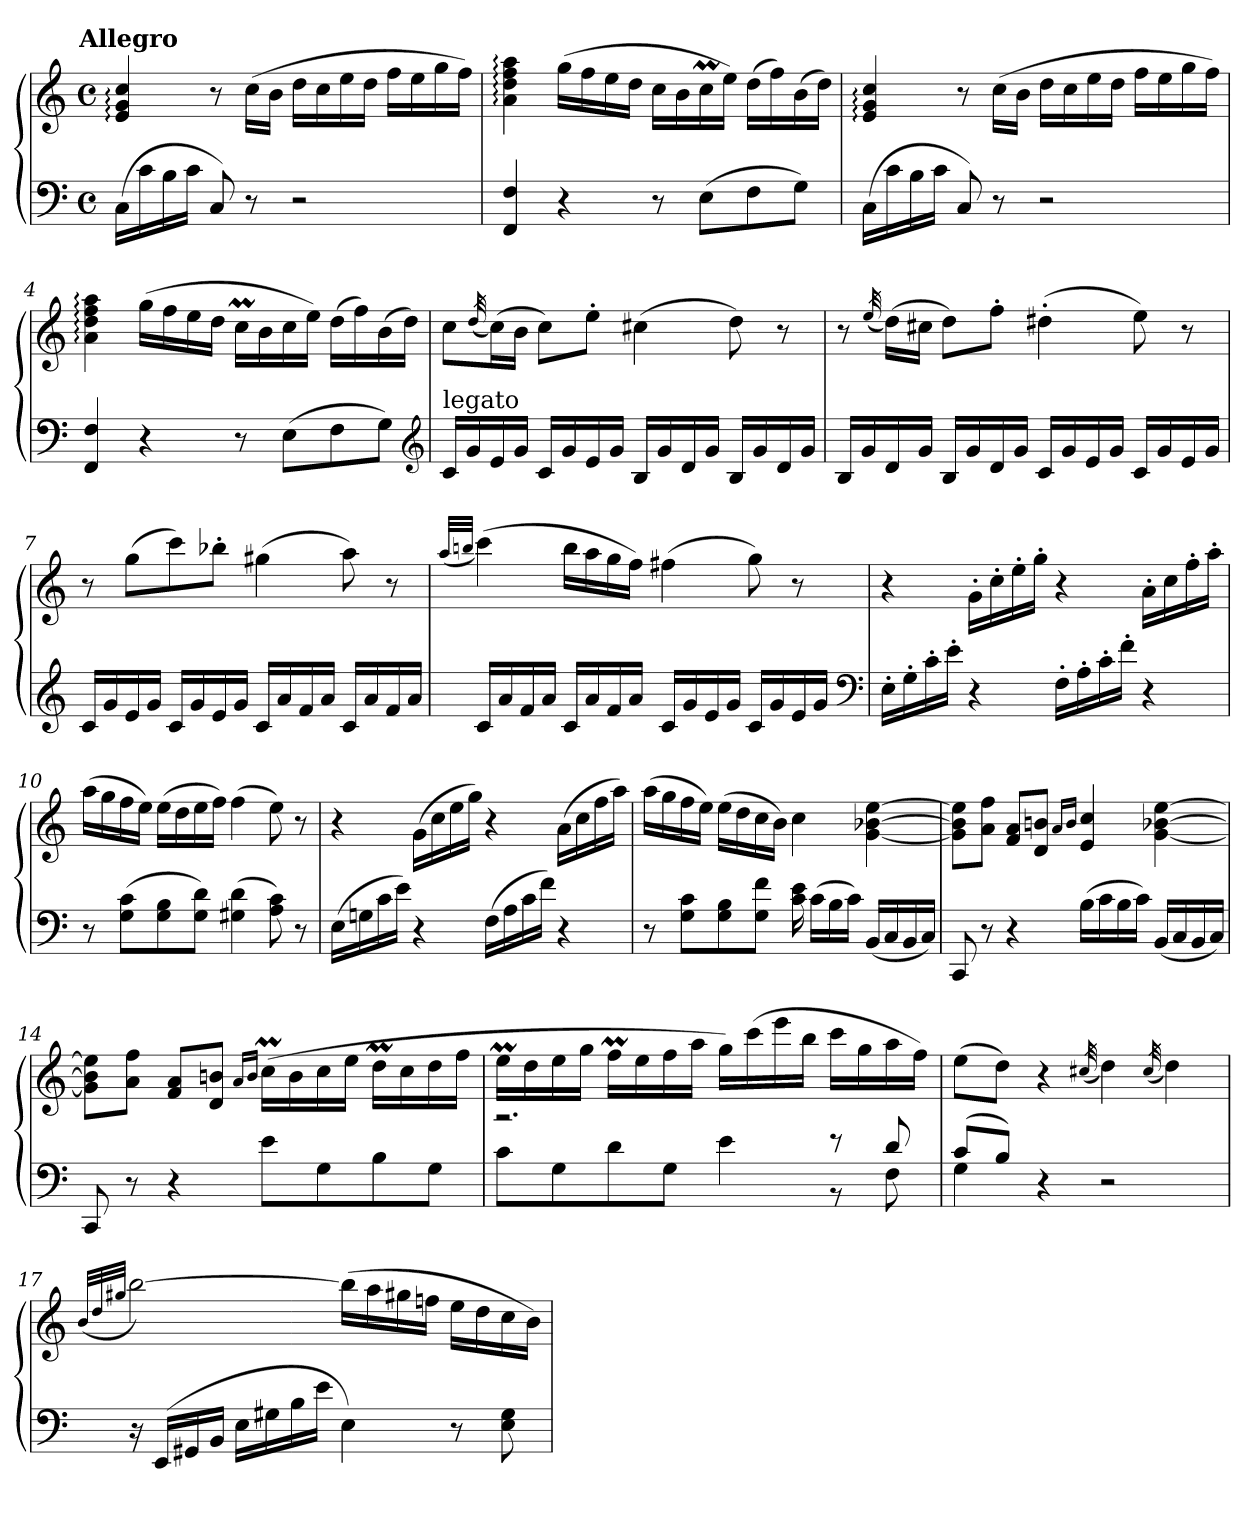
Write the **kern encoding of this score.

**kern	**kern
*part1	*part1
*staff2	*staff1
*clefF4	*clefG2
*k[]	*k[]
*C:	*C:
!!LO:TX:omd:t=Allegro
*M4/4	*M4/4
*met(c)	*met(c)
*MM120	*MM120
=1	=1
(16C\LL	4e:/ 4g:/ 4cc:/
16c\	.
16B\	.
16c\JJ	.
8C/)	8r
8r	(16cc\LL
.	16b\JJ
2r	16dd\LL
.	16cc\
.	16ee\
.	16dd\JJ
.	16ff\LL
.	16ee\
.	16gg\
.	16ff\JJ)
=2	=2
4FF/ 4F/	4a:\ 4dd:\ 4ff:\ 4aa:\
4r	(16gg\LL
.	16ff\
.	16ee\
.	16dd\JJ
8r	16cc\LL
.	16b\
(8E\L	16ccM\
.	16ee\JJ)
8F\	(16dd\LL
.	16ff\)
8G\J)	(16b\
.	16dd\JJ)
=3	=3
(16C\LL	4e:/ 4g:/ 4cc:/
16c\	.
16B\	.
16c\JJ	.
8C/)	8r
8r	(16cc\LL
.	16b\JJ
2r	16dd\LL
.	16cc\
.	16ee\
.	16dd\JJ
.	16ff\LL
.	16ee\
.	16gg\
.	16ff\JJ)
=4	=4
4FF/ 4F/	4a:\ 4dd:\ 4ff:\ 4aa:\
4r	(16gg\LL
.	16ff\
.	16ee\
.	16dd\JJ
8r	16ccM\LL
.	16b\
(8E\L	16cc\
.	16ee\JJ)
8F\	(16dd\LL
.	16ff\)
8G\J)	(16b\
.	16dd\JJ)
*clefG2	*
=5	=5
!LO:TX:a:t=legato	!
16c/LL	8cc\L
16g/	.
.	(32qdd/
16e/	(16cc\L)
16g/JJ	16b\JJ
16c/LL	8cc\L)
16g/	.
16e/	8ee'\J
16g/JJ	.
16B/LL	(4cc#X\
16g/	.
16d/	.
16g/JJ	.
16B/LL	8dd\)
16g/	.
16d/	8r
16g/JJ	.
=6	=6
16B/LL	8r
16g/	.
.	(32qee/
16d/	(16dd\LL)
16g/JJ	16cc#X\JJ
16B/LL	8dd\L)
16g/	.
16d/	8ff'\J
16g/JJ	.
16c/LL	(4dd#X'\
16g/	.
16e/	.
16g/JJ	.
16c/LL	8ee\)
16g/	.
16e/	8r
16g/JJ	.
=7	=7
16c/LL	8r
16g/	.
16e/	(8gg\L
16g/JJ	.
16c/LL	8ccc\)
16g/	.
16e/	8bb-X'\J
16g/JJ	.
16c/LL	(4gg#X\
16a/	.
16f/	.
16a/JJ	.
16c/LL	8aa\)
16a/	.
16f/	8r
16a/JJ	.
=8	=8
.	(32qaa/LLL
.	32qbbn/JJJ
16c/LL	(4ccc\)
16a/	.
16f/	.
16a/JJ	.
16c/LL	16bb\LL
16a/	16aa\
16f/	16gg\
16a/JJ	16ff\JJ)
16c/LL	(4ff#X\
16g/	.
16e/	.
16g/JJ	.
16c/LL	8gg\)
16g/	.
16e/	8r
16g/JJ	.
*clefF4	*
=9	=9
16E'\LL	4r
16G'\	.
16c'\	.
16e'\JJ	.
4r	16g'\LL
.	16cc'\
.	16ee'\
.	16gg'\JJ
16F'\LL	4r
16A'\	.
16c'\	.
16f'\JJ	.
4r	16a'\LL
.	16cc\
.	16ff'\
.	16aa'\JJ
=10	=10
8r	(16aa\LL
.	16gg\
(8G\ 8c\L	16ff\
.	16ee\JJ)
8G\ 8B\	(16ee\LL
.	16dd\
8G\ 8d\J)	16ee\
.	16ff\JJ)
(4G#X\ 4d\	(4ff\
8A\ 8c\)	8ee\)
8r	8r
=11	=11
(16E\LL	4r
16Gn\	.
16c\	.
16e\JJ)	.
4r	(16g\LL
.	16cc\
.	16ee\
.	16gg\JJ)
(16F\LL	4r
16A\	.
16c\	.
16f\JJ)	.
4r	(16a\LL
.	16cc\
.	16ff\
.	16aa\JJ)
=12	=12
8r	(16aa\LL
.	16gg\
8G\ 8c\L	16ff\
.	16ee\JJ)
8G\ 8B\	(16ee\LL
.	16dd\
8G\ 8f\J	16cc\
.	16b\JJ)
16c\ 16e\	4cc\
(16c\LL	.
16B\	.
16c\JJ)	.
(16BB/LL	[4g\ [4b-X\ [4ee\
16C/	.
16BB/	.
16C/JJ)	.
=13	=13
8CC/	8g]\ 8b-]\ 8ee]\L
8r	8a\ 8ff\J
4r	8f/ 8a/L
.	8d/ 8bn/J
.	16qa/LL
.	16qb/JJ
(16B\LL	4e/ 4cc/
16c\	.
16B\	.
16c\JJ)	.
(16BB/LL	[4g\ [4b-X\ [4ee\
16C/	.
16BB/	.
16C/JJ)	.
=14	=14
8CC/	8g]\ 8b-]\ 8ee]\L
8r	8a\ 8ff\J
4r	8f/ 8a/L
.	8d/ 8bn/J
.	16qa/LL
.	16qb/JJ
8e\L	(16ccM\LL
.	16b\
8G\	16cc\
.	16ee\JJ
8B\	16ddM\LL
.	16cc\
8G\J	16dd\
.	16ff\JJ
=15	=15
*^	*
2.r	8c\L	16eem\LL
.	.	16dd\
.	8G\	16ee\
.	.	16gg\JJ
.	8d\	16ffM\LL
.	.	16ee\
.	8G\J	16ff\
.	.	16aa\JJ
.	4e\	16gg\LL)
.	.	(16ccc\
.	.	16eee\
.	.	16bb\JJ
8r	8r	16ccc\LL
.	.	16gg\
8d/	8F\	16aa\
.	.	16ff\JJ)
=16	=16	=16
(8c/L	4G\	(8ee\L
8B/J)	.	8dd\J)
2.ryy	4r	4r
.	.	(32qcc#X/
.	2r	4dd\)
.	.	(32qcc#/
.	.	4dd\)
*v	*v	*
=17	=17
.	(32qb/LLL
.	32qdd/
.	32qgg#X/JJJ
16r	[2bb\)
(16EE/LL	.
16GG#X/	.
16BB/JJ	.
16E\LL	.
16G#X\	.
16B\	.
16e\JJ	.
4E\)	(16bb\LL]
.	16aa\
.	16gg#X\
.	16ffn\JJ
8r	16ee\LL
.	16dd\
8E\ 8G#\	16cc\
.	16b\JJ)
=	=
*-	*-
